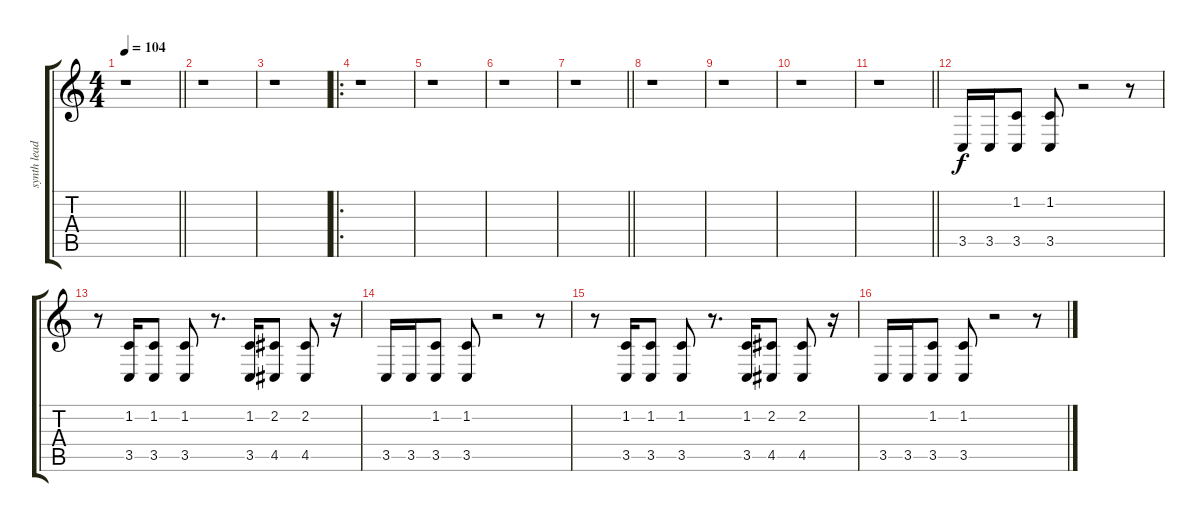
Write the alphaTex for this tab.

\track ("synth lead" "synth lead") {instrument lead1square}
\staff {score tabs}
\tuning (E4 B3 G3 D3 A2 E2) {hide}
\ts (4 4)
\tempo 104
\clef g2
\barLineRight lightlight
\ks c
r.1{dy f} |
r.1 |
r.1 |
\ro
r.1 |
r.1 |
r.1 |
\barLineRight lightlight
r.1 |
r.1 |
r.1 |
r.1 |
\barLineRight lightlight
r.1 |
3.5.16 3.5.16 (1.2 3.5).8 (1.2 3.5).8 r.2 r.8 |
r.8 (1.2 3.5).16 (1.2 3.5).8 (1.2 3.5).8 r.8{d} (1.2 3.5).16 (2.2 4.5).8 (2.2 4.5).8 r.16 |
3.5.16 3.5.16 (1.2 3.5).8 (1.2 3.5).8 r.2 r.8 |
r.8 (1.2 3.5).16 (1.2 3.5).8 (1.2 3.5).8 r.8{d} (1.2 3.5).16 (2.2 4.5).8 (2.2 4.5).8 r.16 |
3.5.16 3.5.16 (1.2 3.5).8 (1.2 3.5).8 r.2 r.8
